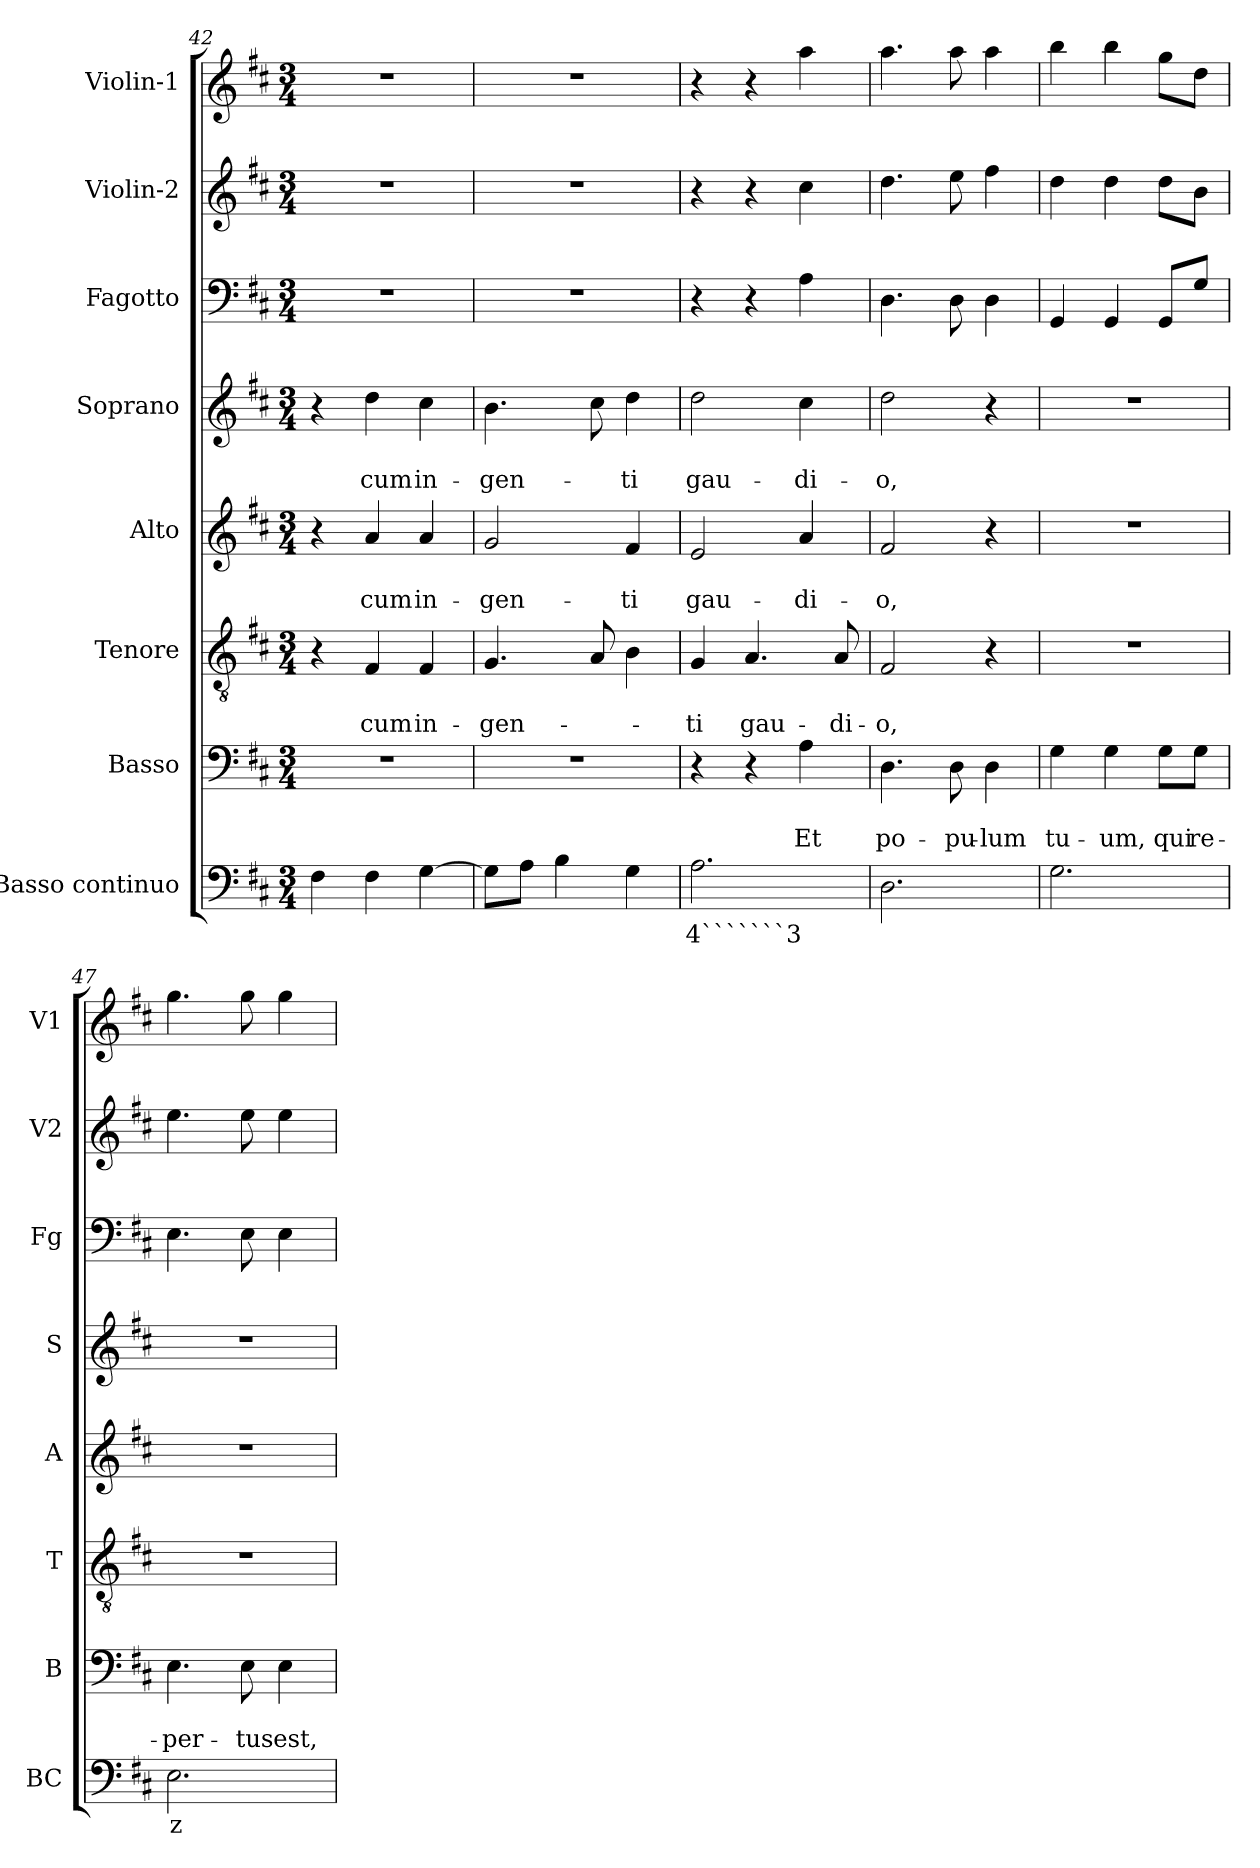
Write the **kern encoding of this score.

**kern	**text	**kern	**text	**text	**kern	**text	**text	**kern	**text	**text	**kern	**text	**text	**kern	**kern	**kern
*part8	*part8	*part7	*part7	*part7	*part6	*part6	*part6	*part5	*part5	*part5	*part4	*part4	*part4	*part3	*part2	*part1
*staff8	*staff8	*staff7	*staff7	*staff7	*staff6	*staff6	*staff6	*staff5	*staff5	*staff5	*staff4	*staff4	*staff4	*staff3	*staff2	*staff1
*I"Basso continuo	*	*I"Basso	*	*	*I"Tenore	*	*	*I"Alto	*	*	*I"Soprano	*	*	*I"Fagotto	*I"Violin-2	*I"Violin-1
*I'BC	*	*I'B	*	*	*I'T	*	*	*I'A	*	*	*I'S	*	*	*I'Fg	*I'V2	*I'V1
!!LO:PB:g=z
*clefF4	*	*clefF4	*	*	*clefGv2	*	*	*clefG2	*	*	*clefG2	*	*	*clefF4	*clefG2	*clefG2
*k[f#c#]	*	*k[f#c#]	*	*	*k[f#c#]	*	*	*k[f#c#]	*	*	*k[f#c#]	*	*	*k[f#c#]	*k[f#c#]	*k[f#c#]
*D:	*	*D:	*	*	*D:	*	*	*D:	*	*	*D:	*	*	*D:	*D:	*D:
*M3/4	*	*M3/4	*	*	*M3/4	*	*	*M3/4	*	*	*M3/4	*	*	*M3/4	*M3/4	*M3/4
=42	=42	=42	=42	=42	=42	=42	=42	=42	=42	=42	=42	=42	=42	=42	=42	=42
4F#\	.	2.r	.	.	4r	.	.	4r	.	.	4r	.	.	2.r	2.r	2.r
!	!	!	!	!	!	!	!LO:LY:b	!	!	!LO:LY:b	!	!	!LO:LY:b	!	!	!
4F#\	.	.	.	.	4F#/	.	cum	4a/	.	cum	4dd\	.	cum	.	.	.
!	!	!	!	!	!	!	!LO:LY:b	!	!	!LO:LY:b	!	!	!LO:LY:b	!	!	!
[4G\	.	.	.	.	4F#/	.	in-	4a/	.	in-	4cc#\	.	in-	.	.	.
=43	=43	=43	=43	=43	=43	=43	=43	=43	=43	=43	=43	=43	=43	=43	=43	=43
!	!	!	!	!	!	!	!LO:LY:b	!	!	!LO:LY:b	!	!	!LO:LY:b	!	!	!
8G\L]	.	2.r	.	.	4.G/	.	-gen-	2g/	.	-gen-	4.b\	.	-gen-	2.r	2.r	2.r
8A\J	.	.	.	.	.	.	.	.	.	.	.	.	.	.	.	.
4B\	.	.	.	.	.	.	.	.	.	.	.	.	.	.	.	.
.	.	.	.	.	8A/	.	.	.	.	.	8cc#\	.	.	.	.	.
!	!	!	!	!	!	!	!	!	!	!LO:LY:b	!	!	!LO:LY:b	!	!	!
4G\	.	.	.	.	4B\	.	.	4f#/	.	-ti	4dd\	.	-ti	.	.	.
=44	=44	=44	=44	=44	=44	=44	=44	=44	=44	=44	=44	=44	=44	=44	=44	=44
!	!LO:LY:b	!	!	!	!	!	!LO:LY:b	!	!	!LO:LY:b	!	!	!LO:LY:b	!	!	!
2.A\	4```````3	4r	.	.	4G/	.	-ti	2e/	.	gau-	2dd\	.	gau-	4r	4r	4r
!	!	!	!	!	!	!	!LO:LY:b	!	!	!	!	!	!	!	!	!
.	.	4r	.	.	4.A/	.	gau-	.	.	.	.	.	.	4r	4r	4r
!	!	!	!	!LO:LY:b	!	!	!	!	!	!LO:LY:b	!	!	!LO:LY:b	!	!	!
.	.	4A\	.	Et	.	.	.	4a/	.	-di-	4cc#\	.	-di-	4A\	4cc#\	4aa\
!	!	!	!	!	!	!	!LO:LY:b	!	!	!	!	!	!	!	!	!
.	.	.	.	.	8A/	.	-di-	.	.	.	.	.	.	.	.	.
=45	=45	=45	=45	=45	=45	=45	=45	=45	=45	=45	=45	=45	=45	=45	=45	=45
!	!	!	!	!LO:LY:b	!	!	!LO:LY:b	!	!	!LO:LY:b	!	!	!LO:LY:b	!	!	!
2.D\	.	4.D\	.	po-	2F#/	.	-o,	2f#/	.	-o,	2dd\	.	-o,	4.D\	4.dd\	4.aa\
!	!	!	!	!LO:LY:b	!	!	!	!	!	!	!	!	!	!	!	!
.	.	8D\	.	-pu-	.	.	.	.	.	.	.	.	.	8D\	8ee\	8aa\
!	!	!	!	!LO:LY:b	!	!	!	!	!	!	!	!	!	!	!	!
.	.	4D\	.	-lum	4r	.	.	4r	.	.	4r	.	.	4D\	4ff#\	4aa\
=46	=46	=46	=46	=46	=46	=46	=46	=46	=46	=46	=46	=46	=46	=46	=46	=46
!	!	!	!	!LO:LY:b	!	!	!	!	!	!	!	!	!	!	!	!
2.G\	.	4G\	.	tu-	2.r	.	.	2.r	.	.	2.r	.	.	4GG/	4dd\	4bb\
!	!	!	!	!LO:LY:b	!	!	!	!	!	!	!	!	!	!	!	!
.	.	4G\	.	-um,	.	.	.	.	.	.	.	.	.	4GG/	4dd\	4bb\
!	!	!	!	!LO:LY:b	!	!	!	!	!	!	!	!	!	!	!	!
.	.	8G\L	.	qui	.	.	.	.	.	.	.	.	.	8GG/L	8dd\L	8gg\L
!	!	!	!	!LO:LY:b	!	!	!	!	!	!	!	!	!	!	!	!
.	.	8G\J	.	re-	.	.	.	.	.	.	.	.	.	8G/J	8b\J	8dd\J
=47	=47	=47	=47	=47	=47	=47	=47	=47	=47	=47	=47	=47	=47	=47	=47	=47
!	!LO:LY:b	!	!	!LO:LY:b	!	!	!	!	!	!	!	!	!	!	!	!
2.E\	z	4.E\	.	-per-	2.r	.	.	2.r	.	.	2.r	.	.	4.E\	4.ee\	4.gg\
!	!	!	!	!LO:LY:b	!	!	!	!	!	!	!	!	!	!	!	!
.	.	8E\	.	-tus	.	.	.	.	.	.	.	.	.	8E\	8ee\	8gg\
!	!	!	!	!LO:LY:b	!	!	!	!	!	!	!	!	!	!	!	!
.	.	4E\	.	est,	.	.	.	.	.	.	.	.	.	4E\	4ee\	4gg\
=	=	=	=	=	=	=	=	=	=	=	=	=	=	=	=	=
*-	*-	*-	*-	*-	*-	*-	*-	*-	*-	*-	*-	*-	*-	*-	*-	*-
